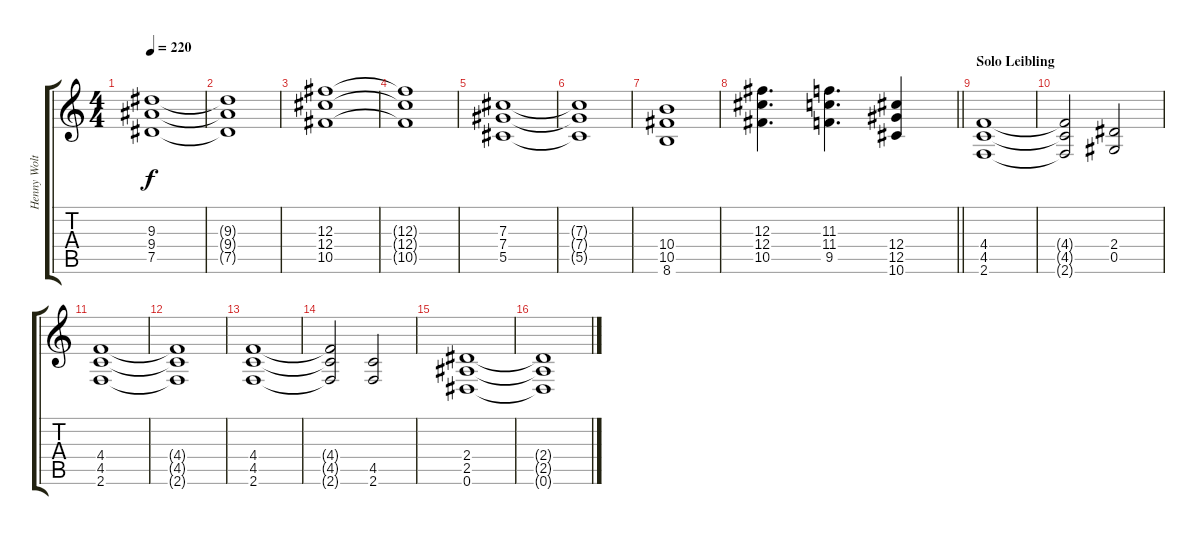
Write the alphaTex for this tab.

\track ("Henny Wolter" "Henny Wolt") {instrument distortionguitar}
\staff {score tabs}
\tuning (Eb4 Bb3 Gb3 Db3 Ab2 Eb2) {hide}
\ts (4 4)
\tempo 220
\clef g2
\ks c
(9.3 9.4 7.5).1{dy f} |
(9.3{t} 9.4{t} 7.5{t}).1 |
(12.3 12.4 10.5).1 |
(12.3{t} 12.4{t} 10.5{t}).1 |
(7.3 7.4 5.5).1 |
(7.3{t} 7.4{t} 5.5{t}).1 |
(10.4 10.5 8.6).1 |
\barLineRight lightlight
(12.3 12.4 10.5).4{d} (11.3 11.4 9.5).4{d} (12.4 12.5 10.6).4 |
\section ("" "Solo Leibling")
(4.4 4.5 2.6).1{volume 12} |
(4.4{t} 4.5{t} 2.6{t}).2 (2.4 0.5).2 |
(4.4 4.5 2.6).1 |
(4.4{t} 4.5{t} 2.6{t}).1 |
(4.4 4.5 2.6).1 |
(4.4{t} 4.5{t} 2.6{t}).2 (4.5 2.6).2 |
(2.4 2.5 0.6).1 |
(2.4{t} 2.5{t} 0.6{t}).1
